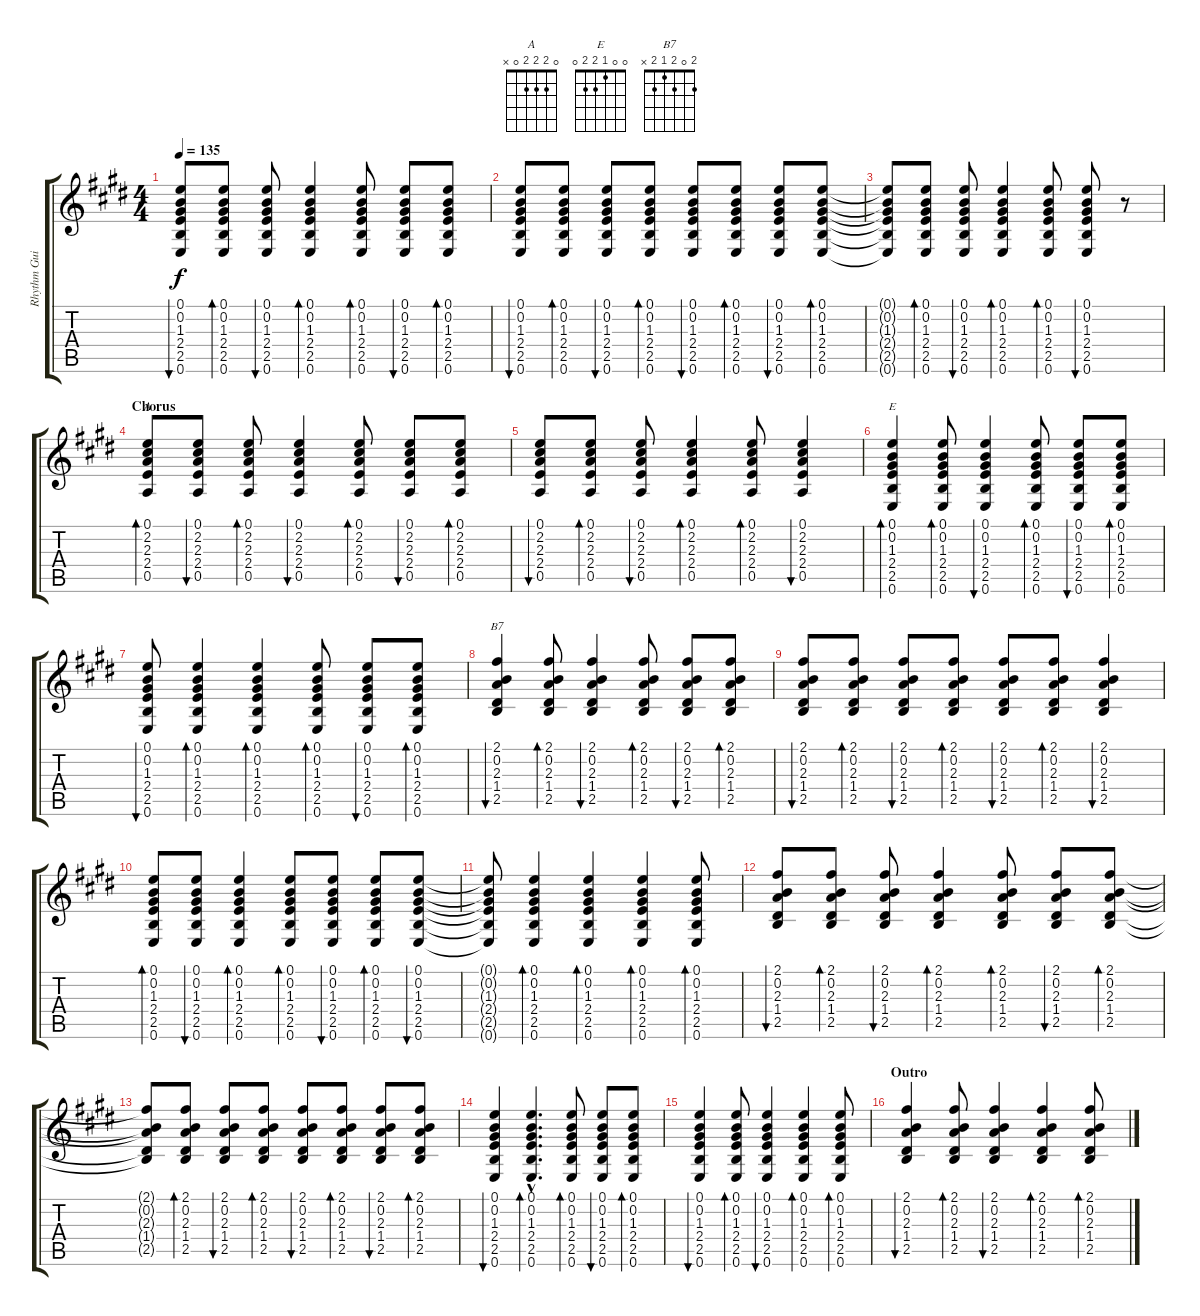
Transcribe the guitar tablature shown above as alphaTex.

\track ("Rhythm Guitar" "Rhythm Gui") {instrument acousticguitarsteel}
\staff {score tabs}
\tuning (E4 B3 G3 D3 A2 E2) {hide}
\chord ("A" 0 2 2 2 0 x)
\chord ("E" 0 0 1 2 2 0)
\chord ("B7" 2 0 2 1 2 x)
\ts (4 4)
\tempo 135
\clef g2
\ks e
(0.1 0.2 1.3 2.4 2.5 0.6).8{bu 30 dy f} (0.1 0.2 1.3 2.4 2.5 0.6).8{bd 30} (0.1 0.2 1.3 2.4 2.5 0.6).8{bu 30} (0.1 0.2 1.3 2.4 2.5 0.6).4{bd 30} (0.1 0.2 1.3 2.4 2.5 0.6).8{bd 30} (0.1 0.2 1.3 2.4 2.5 0.6).8{bu 30} (0.1 0.2 1.3 2.4 2.5 0.6).8{bd 30} |
(0.1 0.2 1.3 2.4 2.5 0.6).8{bu 30} (0.1 0.2 1.3 2.4 2.5 0.6).8{bd 30} (0.1 0.2 1.3 2.4 2.5 0.6).8{bu 30} (0.1 0.2 1.3 2.4 2.5 0.6).8{bd 30} (0.1 0.2 1.3 2.4 2.5 0.6).8{bu 30} (0.1 0.2 1.3 2.4 2.5 0.6).8{bd 30} (0.1 0.2 1.3 2.4 2.5 0.6).8{bu 30} (0.1 0.2 1.3 2.4 2.5 0.6).8{bd 30} |
(0.1{t} 0.2{t} 1.3{t} 2.4{t} 2.5{t} 0.6{t}).8 (0.1 0.2 1.3 2.4 2.5 0.6).8{bd 30} (0.1 0.2 1.3 2.4 2.5 0.6).8{bu 30} (0.1 0.2 1.3 2.4 2.5 0.6).4{bd 30} (0.1 0.2 1.3 2.4 2.5 0.6).8{bd 30} (0.1 0.2 1.3 2.4 2.5 0.6).8{bu 30} r.8 |
\section ("" "Chorus")
(0.1 2.2 2.3 2.4 0.5).8{bd 30 ch "A"} (0.1 2.2 2.3 2.4 0.5).8{bu 30} (0.1 2.2 2.3 2.4 0.5).8{bd 30} (0.1 2.2 2.3 2.4 0.5).4{bu 30} (0.1 2.2 2.3 2.4 0.5).8{bd 30} (0.1 2.2 2.3 2.4 0.5).8{bu 30} (0.1 2.2 2.3 2.4 0.5).8{bd 30} |
(0.1 2.2 2.3 2.4 0.5).8{bu 30} (0.1 2.2 2.3 2.4 0.5).8{bd 30} (0.1 2.2 2.3 2.4 0.5).8{bu 30} (0.1 2.2 2.3 2.4 0.5).4{bd 30} (0.1 2.2 2.3 2.4 0.5).8{bd 30} (0.1 2.2 2.3 2.4 0.5).4{bu 30} |
(0.1 0.2 1.3 2.4 2.5 0.6).4{bd 30 ch "E"} (0.1 0.2 1.3 2.4 2.5 0.6).8{bd 30} (0.1 0.2 1.3 2.4 2.5 0.6).4{bu 30} (0.1 0.2 1.3 2.4 2.5 0.6).8{bd 30} (0.1 0.2 1.3 2.4 2.5 0.6).8{bu 30} (0.1 0.2 1.3 2.4 2.5 0.6).8{bd 30} |
(0.1 0.2 1.3 2.4 2.5 0.6).8{bu 30} (0.1 0.2 1.3 2.4 2.5 0.6).4{bd 30} (0.1 0.2 1.3 2.4 2.5 0.6).4{bd 30} (0.1 0.2 1.3 2.4 2.5 0.6).8{bd 30} (0.1 0.2 1.3 2.4 2.5 0.6).8{bu 30} (0.1 0.2 1.3 2.4 2.5 0.6).8{bd 30} |
(2.1 0.2 2.3 1.4 2.5).4{bu 30 ch "B7"} (2.1 0.2 2.3 1.4 2.5).8{bd 30} (2.1 0.2 2.3 1.4 2.5).4{bu 30} (2.1 0.2 2.3 1.4 2.5).8{bd 30} (2.1 0.2 2.3 1.4 2.5).8{bu 30} (2.1 0.2 2.3 1.4 2.5).8{bd 30} |
(2.1 0.2 2.3 1.4 2.5).8{bu 30} (2.1 0.2 2.3 1.4 2.5).8{bd 30} (2.1 0.2 2.3 1.4 2.5).8{bu 30} (2.1 0.2 2.3 1.4 2.5).8{bd 30} (2.1 0.2 2.3 1.4 2.5).8{bu 30} (2.1 0.2 2.3 1.4 2.5).8{bd 30} (2.1 0.2 2.3 1.4 2.5).4{bu 30} |
(0.1 0.2 1.3 2.4 2.5 0.6).8{bd 30} (0.1 0.2 1.3 2.4 2.5 0.6).8{bu 30} (0.1 0.2 1.3 2.4 2.5 0.6).4{bd 30} (0.1 0.2 1.3 2.4 2.5 0.6).8{bd 30} (0.1 0.2 1.3 2.4 2.5 0.6).8{bu 30} (0.1 0.2 1.3 2.4 2.5 0.6).8{bd 30} (0.1 0.2 1.3 2.4 2.5 0.6).8{bu 30} |
(0.1{t} 0.2{t} 1.3{t} 2.4{t} 2.5{t} 0.6{t}).8 (0.1 0.2 1.3 2.4 2.5 0.6).4{bd 30} (0.1 0.2 1.3 2.4 2.5 0.6).4{bd 30} (0.1 0.2 1.3 2.4 2.5 0.6).4{bd 30} (0.1 0.2 1.3 2.4 2.5 0.6).8{bd 30} |
(2.1 0.2 2.3 1.4 2.5).8{bu 30} (2.1 0.2 2.3 1.4 2.5).8{bd 30} (2.1 0.2 2.3 1.4 2.5).8{bu 30} (2.1 0.2 2.3 1.4 2.5).4{bd 30} (2.1 0.2 2.3 1.4 2.5).8{bd 30} (2.1 0.2 2.3 1.4 2.5).8{bu 30} (2.1 0.2 2.3 1.4 2.5).8{bd 30} |
(2.1{t} 0.2{t} 2.3{t} 1.4{t} 2.5{t}).8 (2.1 0.2 2.3 1.4 2.5).8{bd 30} (2.1 0.2 2.3 1.4 2.5).8{bu 30} (2.1 0.2 2.3 1.4 2.5).8{bd 30} (2.1 0.2 2.3 1.4 2.5).8{bu 30} (2.1 0.2 2.3 1.4 2.5).8{bd 30} (2.1 0.2 2.3 1.4 2.5).8{bu 30} (2.1 0.2 2.3 1.4 2.5).8{bd 30} |
(0.1 0.2 1.3 2.4 2.5 0.6).4{bu 30} (0.1{hac} 0.2{hac} 1.3{hac} 2.4{hac} 2.5{hac} 0.6{hac}).4{d bd 30} (0.1 0.2 1.3 2.4 2.5 0.6).8{bd 30} (0.1 0.2 1.3 2.4 2.5 0.6).8{bu 30} (0.1 0.2 1.3 2.4 2.5 0.6).8{bd 30} |
(0.1 0.2 1.3 2.4 2.5 0.6).4{bu 30} (0.1 0.2 1.3 2.4 2.5 0.6).8{bd 30} (0.1 0.2 1.3 2.4 2.5 0.6).4{bu 30} (0.1 0.2 1.3 2.4 2.5 0.6).4{bd 30} (0.1 0.2 1.3 2.4 2.5 0.6).8{bd 30} |
\section ("" "Outro")
(2.1 0.2 2.3 1.4 2.5).4{bu 30} (2.1 0.2 2.3 1.4 2.5).8{bd 30} (2.1 0.2 2.3 1.4 2.5).4{bu 30} (2.1 0.2 2.3 1.4 2.5).4{bd 30} (2.1 0.2 2.3 1.4 2.5).8{bd 30}
